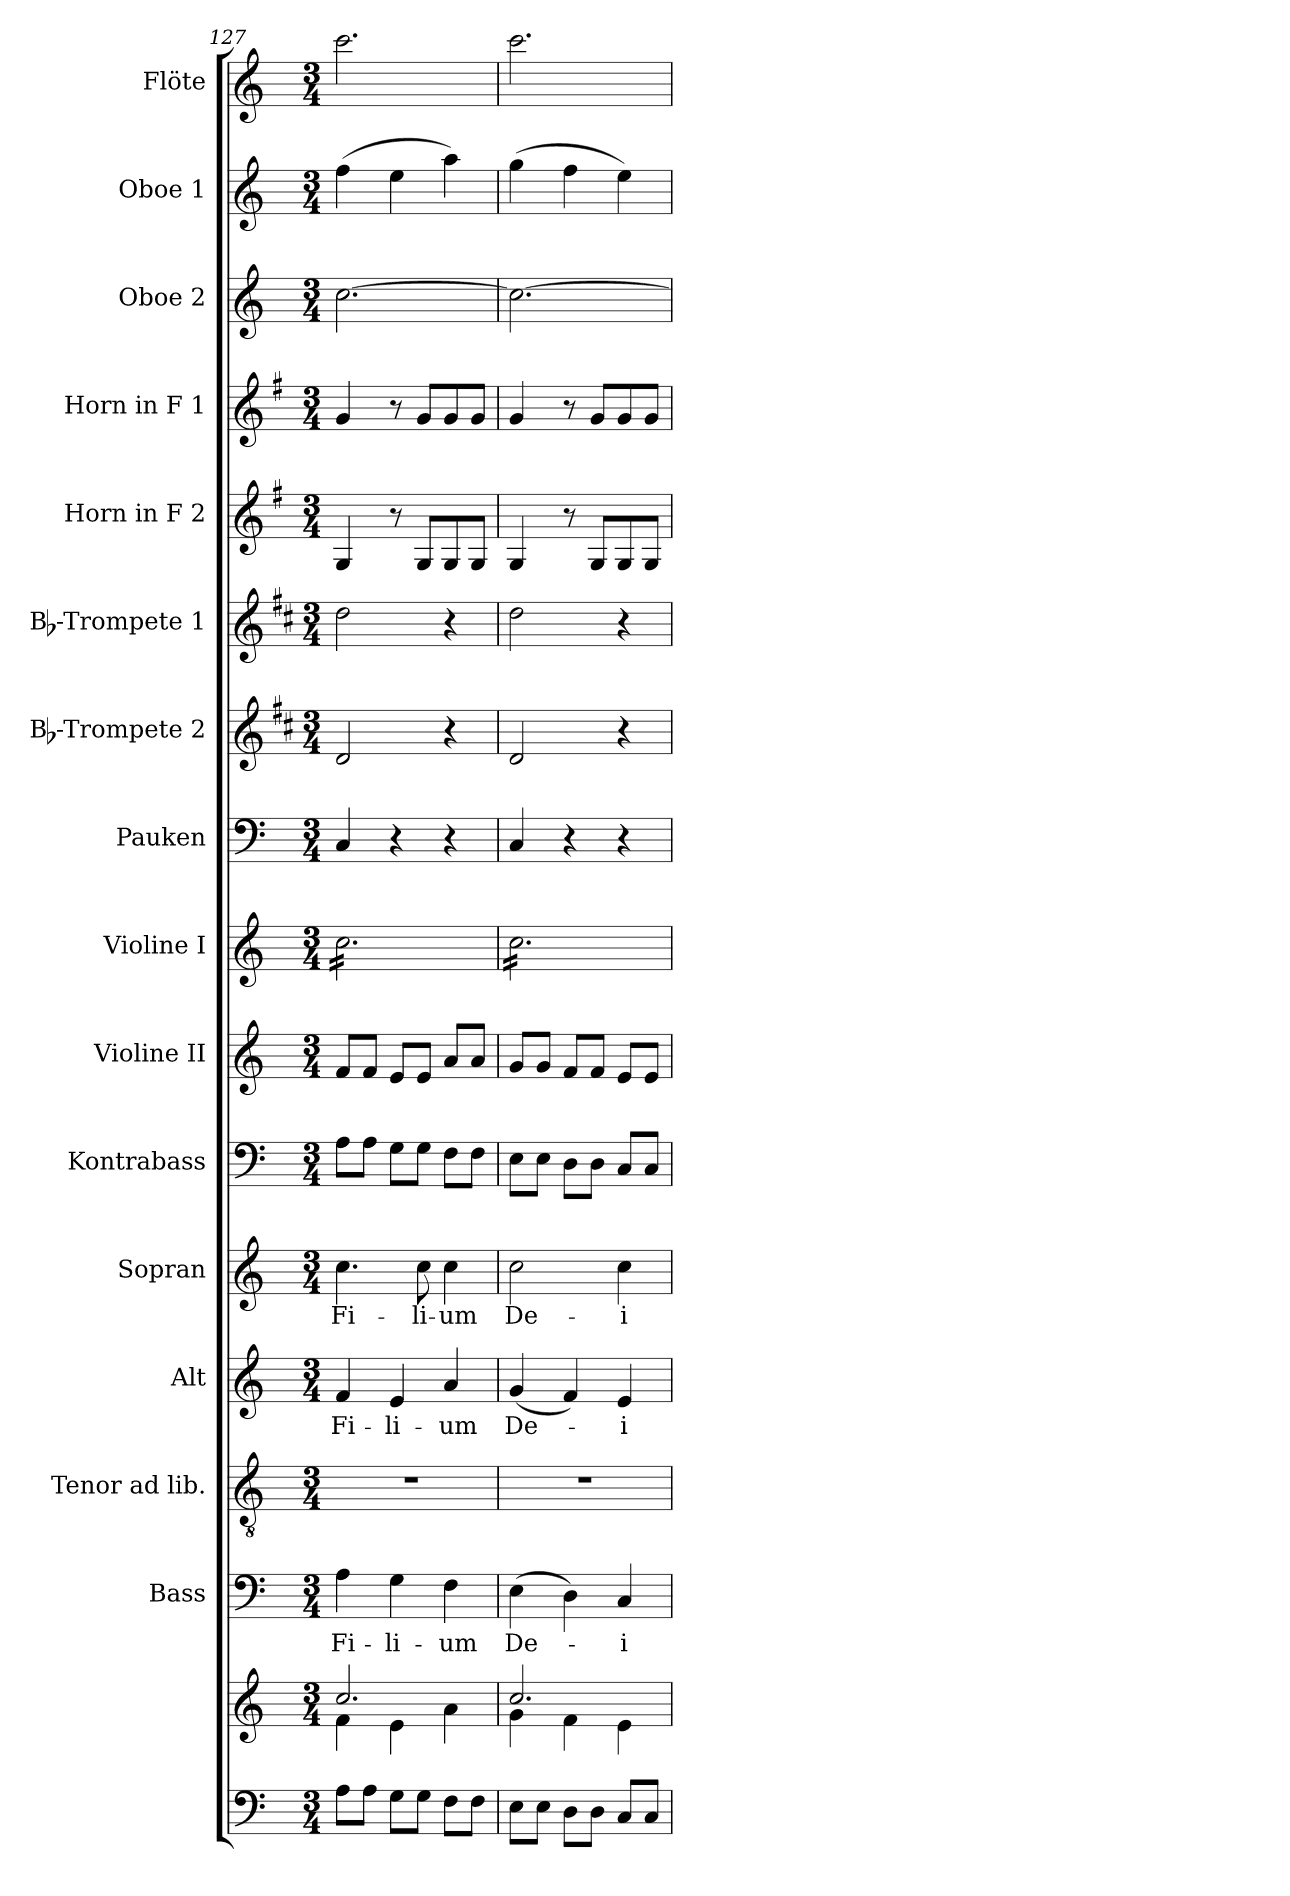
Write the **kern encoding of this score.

**kern	**kern	**kern	**text	**kern	**kern	**text	**kern	**text	**kern	**kern	**kern	**kern	**kern	**kern	**kern	**kern	**kern	**kern	**kern
*part16	*part16	*part15	*part15	*part14	*part13	*part13	*part12	*part12	*part11	*part10	*part9	*part8	*part7	*part6	*part5	*part4	*part3	*part2	*part1
*staff17	*staff16	*staff15	*staff15	*staff14	*staff13	*staff13	*staff12	*staff12	*staff11	*staff10	*staff9	*staff8	*staff7	*staff6	*staff5	*staff4	*staff3	*staff2	*staff1
*	*	*I"Bass	*	*I"Tenor ad lib.	*I"Alt	*	*I"Sopran	*	*I"Kontrabass	*I"Violine II	*I"Violine I	*I"Pauken	*I"Bb-Trompete 2	*I"Bb-Trompete 1	*I"Horn in F 2	*I"Horn in F 1	*I"Oboe 2	*I"Oboe 1	*I"Flöte
*	*	*I'B.	*	*I'T.	*I'A.	*	*I'S.	*	*I'Kb.	*I'Vl. II	*I'Vl. I	*I'Pk.	*I'Bb Trp. 2	*I'Bb Trp. 1	*	*	*I'Ob. 2	*I'Ob. 1	*I'Fl.
*clefF4	*clefG2	*clefF4	*	*clefGv2	*clefG2	*	*clefG2	*	*clefF4	*clefG2	*clefG2	*clefF4	*clefG2	*clefG2	*clefG2	*clefG2	*clefG2	*clefG2	*clefG2
*	*	*	*	*	*	*	*	*	*ITrd7c12	*	*	*	*ITrd1c2	*ITrd1c2	*ITrd4c7	*ITrd4c7	*	*	*
*k[]	*k[]	*k[]	*	*k[]	*k[]	*	*k[]	*	*k[]	*k[]	*k[]	*k[]	*k[]	*k[]	*k[]	*k[]	*k[]	*k[]	*k[]
*C:	*C:	*C:	*	*C:	*C:	*	*C:	*	*C:	*C:	*C:	*C:	*C:	*C:	*C:	*C:	*C:	*C:	*C:
*M3/4	*M3/4	*M3/4	*	*M3/4	*M3/4	*	*M3/4	*	*M3/4	*M3/4	*M3/4	*M3/4	*M3/4	*M3/4	*M3/4	*M3/4	*M3/4	*M3/4	*M3/4
=127	=127	=127	=127	=127	=127	=127	=127	=127	=127	=127	=127	=127	=127	=127	=127	=127	=127	=127	=127
*	*^	*	*	*	*	*	*	*	*	*	*	*	*	*	*	*	*	*	*
!	!	!	!	!LO:LY:b	!	!	!LO:LY:b	!	!LO:LY:b	!	!	!	!	!	!	!	!	!	!	!
*	*	*	*	*	*	*	*	*	*	*	*	*tremolo	*	*	*	*	*	*	*	*
8A\L	2.cc/	4f\	4A\	Fi-	2.r	4f/	Fi-	4.cc\	Fi-	8AA\L	8f/L	16cc\LL	4C/	2c/	2cc\	4C/	4c/	[2.cc\	(>4ff\	2.ccc\
.	.	.	.	.	.	.	.	.	.	.	.	16cc\	.	.	.	.	.	.	.	.
8A\J	.	.	.	.	.	.	.	.	.	8AA\J	8f/J	16cc\	.	.	.	.	.	.	.	.
.	.	.	.	.	.	.	.	.	.	.	.	16cc\	.	.	.	.	.	.	.	.
!	!	!	!	!LO:LY:b	!	!	!LO:LY:b	!	!	!	!	!	!	!	!	!	!	!	!	!
8G\L	.	4e\	4G\	-li-	.	4e/	-li-	.	.	8GG\L	8e/L	16cc\	4r	.	.	8r	8r	.	4ee\	.
.	.	.	.	.	.	.	.	.	.	.	.	16cc\	.	.	.	.	.	.	.	.
!	!	!	!	!	!	!	!	!	!LO:LY:b	!	!	!	!	!	!	!	!	!	!	!
8G\J	.	.	.	.	.	.	.	8cc\	-li-	8GG\J	8e/J	16cc\	.	.	.	8C/L	8c/L	.	.	.
.	.	.	.	.	.	.	.	.	.	.	.	16cc\	.	.	.	.	.	.	.	.
!	!	!	!	!LO:LY:b	!	!	!LO:LY:b	!	!LO:LY:b	!	!	!	!	!	!	!	!	!	!	!
8F\L	.	4a\	4F\	-um	.	4a/	-um	4cc\	-um	8FF\L	8a/L	16cc\	4r	4r	4r	8C/	8c/	.	4aa\)	.
.	.	.	.	.	.	.	.	.	.	.	.	16cc\	.	.	.	.	.	.	.	.
8F\J	.	.	.	.	.	.	.	.	.	8FF\J	8a/J	16cc\	.	.	.	8C/J	8c/J	.	.	.
.	.	.	.	.	.	.	.	.	.	.	.	16cc\JJ	.	.	.	.	.	.	.	.
!!LO:PB:g=z
=128	=128	=128	=128	=128	=128	=128	=128	=128	=128	=128	=128	=128	=128	=128	=128	=128	=128	=128	=128	=128
!	!	!	!	!LO:LY:b	!	!	!LO:LY:b	!	!LO:LY:b	!	!	!	!	!	!	!	!	!	!	!
8E\L	2.cc/	4g\	(>4E\	De-	2.r	(<4g/	De-	2cc\	De-	8EE\L	8g/L	16cc\LL	4C/	2c/	2cc\	4C/	4c/	2.cc\_	(>4gg\	2.ccc\
.	.	.	.	.	.	.	.	.	.	.	.	16cc\	.	.	.	.	.	.	.	.
8E\J	.	.	.	.	.	.	.	.	.	8EE\J	8g/J	16cc\	.	.	.	.	.	.	.	.
.	.	.	.	.	.	.	.	.	.	.	.	16cc\	.	.	.	.	.	.	.	.
8D\L	.	4f\	4D\)	.	.	4f/)	.	.	.	8DD\L	8f/L	16cc\	4r	.	.	8r	8r	.	4ff\	.
.	.	.	.	.	.	.	.	.	.	.	.	16cc\	.	.	.	.	.	.	.	.
8D\J	.	.	.	.	.	.	.	.	.	8DD\J	8f/J	16cc\	.	.	.	8C/L	8c/L	.	.	.
.	.	.	.	.	.	.	.	.	.	.	.	16cc\	.	.	.	.	.	.	.	.
!	!	!	!	!LO:LY:b	!	!	!LO:LY:b	!	!LO:LY:b	!	!	!	!	!	!	!	!	!	!	!
8C/L	.	4e\	4C/	-i	.	4e/	-i	4cc\	-i	8CC/L	8e/L	16cc\	4r	4r	4r	8C/	8c/	.	4ee\)	.
.	.	.	.	.	.	.	.	.	.	.	.	16cc\	.	.	.	.	.	.	.	.
8C/J	.	.	.	.	.	.	.	.	.	8CC/J	8e/J	16cc\	.	.	.	8C/J	8c/J	.	.	.
.	.	.	.	.	.	.	.	.	.	.	.	16cc\JJ	.	.	.	.	.	.	.	.
*	*	*	*	*	*	*	*	*	*	*	*	*Xtremolo	*	*	*	*	*	*	*	*
*	*v	*v	*	*	*	*	*	*	*	*	*	*	*	*	*	*	*	*	*	*
=	=	=	=	=	=	=	=	=	=	=	=	=	=	=	=	=	=	=	=
*-	*-	*-	*-	*-	*-	*-	*-	*-	*-	*-	*-	*-	*-	*-	*-	*-	*-	*-	*-
